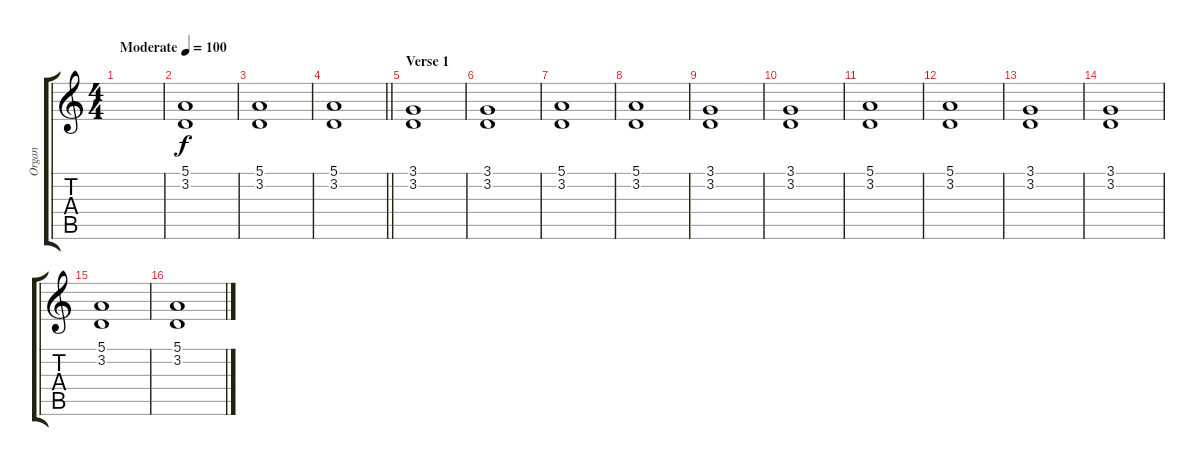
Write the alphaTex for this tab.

\track ("Organ" "Organ") {instrument drawbarorgan}
\staff {score tabs}
\tuning (E4 B3 G3 D3 A2 E2) {hide}
\ts (4 4)
\tempo (100 "Moderate")
\clef g2
\ks c
|
(5.1 3.2).1 |
(5.1 3.2).1 |
\barLineRight lightlight
(5.1 3.2).1 |
\section ("" "Verse 1")
(3.1 3.2).1 |
(3.1 3.2).1 |
(5.1 3.2).1 |
(5.1 3.2).1 |
(3.1 3.2).1 |
(3.1 3.2).1 |
(5.1 3.2).1 |
(5.1 3.2).1 |
(3.1 3.2).1 |
(3.1 3.2).1 |
(5.1 3.2).1 |
(5.1 3.2).1
